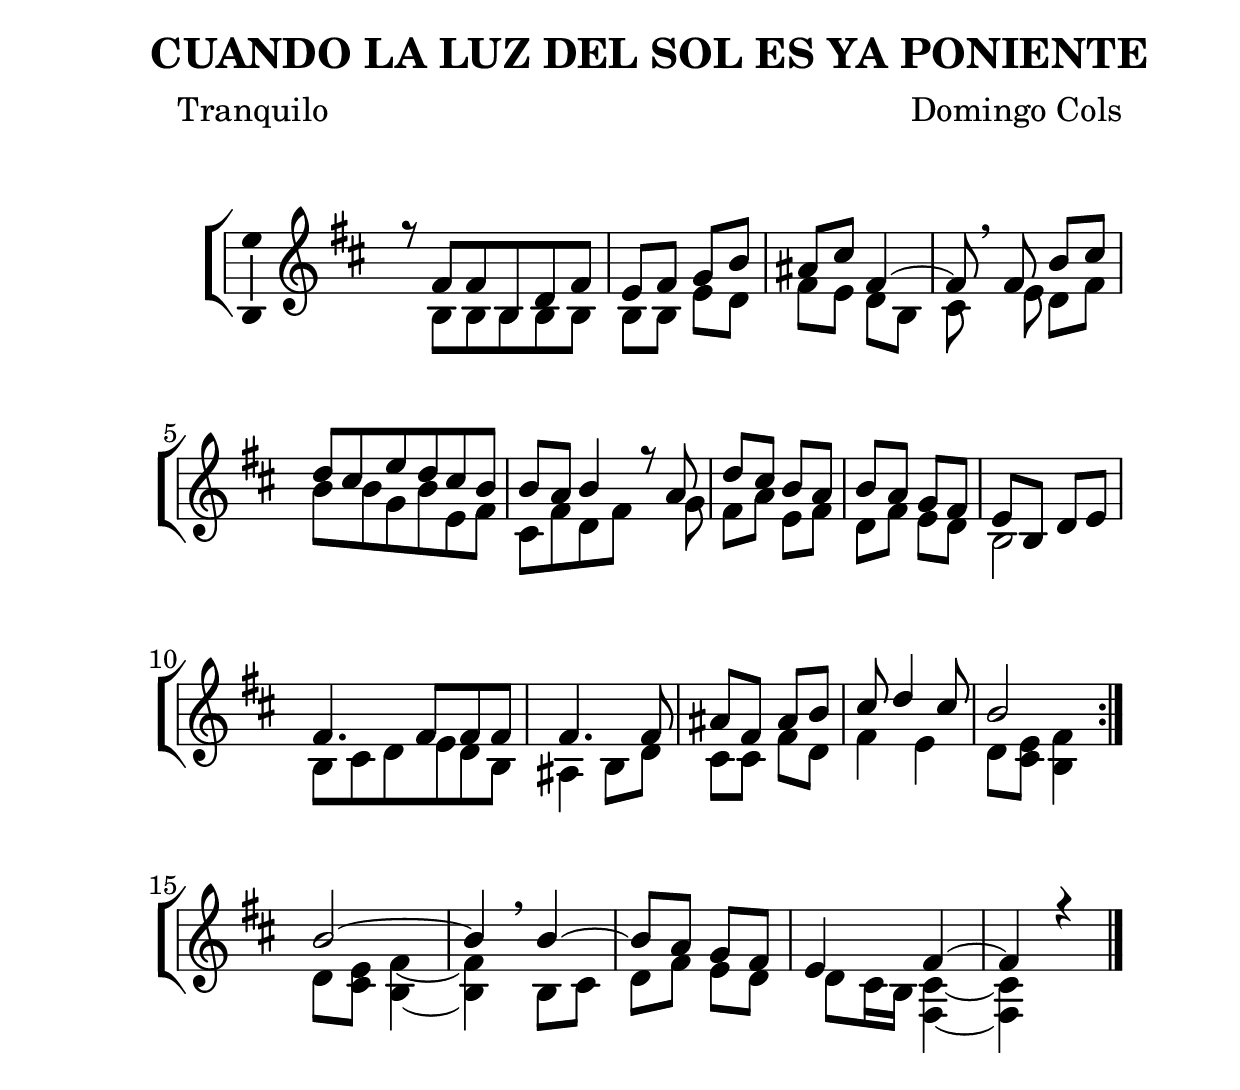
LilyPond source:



%versión de lilypond para la que se ha escrito esta partitura:
\version "2.16.0"

	%Tamaño papel
	#(set-default-paper-size "a4")
	%Tamaño partitura
	#(set-global-staff-size 29)
	%No responde al pulsar sobre una nota
	#(ly:set-option 'point-and-click #f)

%parámetros del encabezamiento:
\header {
	%title = "CUANDO LA LUZ DEL SOL ES YA PONIENTE"
	title = \markup{\fontsize #-2 "CUANDO LA LUZ DEL SOL ES YA PONIENTE"}
	subtitle = ""
	composer = "Domingo Cols"
	poet = "Tranquilo"
	meter = ""
	arranger = ""
%	tagline="Monasterio de la Madre de Dios. Buenafuente del Sistal."
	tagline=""
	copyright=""
	tiempo = ""
	usos = ""
	letra = "Cuando la luz del sol es ya poniente, gracias, Señor, es nuestra melodía; recibe, como ofrenda, amablemente, nuestro dolor, trabajo y alegría. Si poco fue el amor en nuestro empeño de darle vida al día que fenece, convierta en realidad lo que fue un sueño tu gran amor que todo lo engrandece. Tu cruz, Señor, redime nuestra suerte de pecadora en justa, e ilumina la senda de la vida y de la muerte del hombre que en la fe lucha y camina. Jesús, Hijo del Padre, cuando avanza la noche oscura sobre nuestro día, concédenos la paz y la esperanza de esperar cada noche tu gran día. Amén."
	}

%parámetros asociados al papel:
\paper  {
	oddHeaderMarkup = \markup {\fill-line { \on-the-fly #not-first-page \fromproperty #'header:title \on-the-fly #not-first-page \fromproperty #'header:composer }}
	evenHeaderMarkup = \markup {\fill-line { \fromproperty #'header:composer \fromproperty #'header:title }}
	#(set-paper-size "a4")
	print-page-number = ##f
	first-page-number = 1
	print-first-page-number = ##f
%	head-separation = 3.0 \cm
	top-margin = 2.0 \cm
	bottom-margin = 0.0\cm
%%%	bottom-margin = -2.0\cm
	left-margin = 3.0 \cm
	line-width = 16.0 \cm
	indent = 8\mm
	interscoreline = 2.\mm
	between-system-space = 15\mm
%	para que las partituras no llenen la hoja:
	ragged-bottom = ##t
%	idem para la última hoja:
	ragged-last-bottom = ##f
%	para que las partituras llenen el ancho del papel:
	ragged-last = ##f
	after-title-space = 2.5 \cm
%page-count=1
%system-count=6

	%Flexible Vertical Spacing
%	markup-markup-spacing =
%	#'((basic-distance . 15) (minimum-distance . 15) (padding . 3))
	markup-system-spacing =
	#'((basic-distance . 15) (minimum-distance . 15) (padding . 3))
	system-system-spacing =
	#'((basic-distance . 15) (minimum-distance . 15) (padding . 3))
	score-system-spacing =
	#'((basic-distance . 15) (minimum-distance . 15) (padding . 5))
%	top-system-spacing = % header
%	#'((basic-distance . 8) (minimum-distance . 0) (padding . 0))
%	top-markup-spacing =
%	#'((basic-distance . 20) (minimum-distance . 20) (padding . 0))
	last-bottom-spacing = % footer
	#'((basic-distance . 5) (minimum-distance . 5) (padding . 0))
%	score-markup-spacing =
%	#'((basic-distance . 16) (minimum-distance . 13) (padding . 0))

	}


%para incluir divisiones gregorianas
%\include "gregorian.ly"
%Ojo. Incluir este fichero implica desactivar la sentencia ragged-last = ##f
%Es decir, deja de justificar las partituras a la derecha


%parámetros que afectan a toda la partitura:
global =  {
	%clave de sol (G):
	\clef G
	%armadura:
%%%	\transpose a b
	\key d \major
	\tempo 4=100
	\set Score.tempoHideNote = ##t

%Elimino los tempo que se van alternando:
\override Staff.TimeSignature #'stencil = ##f

	}


melodia =
%%%	\transpose a b
{
	\relative c' {

\compoundMeter #'((3 4) (2 4))

<<
{
\voiceOne
\stemUp

\time 3/4
r8 fis8 fis b, d fis
\time 2/4
e8 fis g b
ais8 cis fis,4~
fis8 \breathe fis b cis
\time 3/4
d8 cis e d cis b
b8 a b4 r8 a8
\time 2/4
d8 cis b a
b8 a g fis
e8 b d e
\time 3/4
fis4. fis8 fis fis
\time 2/4
fis4. fis8
ais8 fis ais b
cis8 d4 cis8
b2

\bar ":|"
\break

b2~
b4 \breathe b4~
b8 a g fis
e4 fis~
fis4 r4

}
\new Voice {
\voiceTwo
\stemDown

\time 3/4
s8 b,8 b b b b
\time 2/4
b8 b e d
fis8 e d b
cis8 \noBeam e d fis
\time 3/4
b8 b g b e, fis
cis8 fis d fis s8 g8
\time 2/4
fis8 a e fis
d8 fis e d
b2
\time 3/4
b8 cis d e d b
\time 2/4
ais4 b8 d
cis8 cis fis d
fis4 e
d8 <e cis> <b fis'>4

%\bar ":|"

d8 <e cis> <b fis'>4~
<b fis'>4 b8 cis
d8 fis e d
d8 cis16 b <cis fis,>4~
<cis fis,>4 s4

}
>>

\bar "|."
}
}


texto = \lyricmode {
\set stanza =#"1. " Cuan -- do la luz del sol es ya po -- nien -- _ te, __
gra -- cias, Se -- ñor, es nues -- tra me -- lo -- dí -- _ a;
re -- ci -- be, co -- mo~o -- fren -- da,~a -- ma -- ble -- men -- _ _ _ te,
nues -- tro do -- lor, tra -- ba -- jo y~a -- le -- grí -- _ _ a.

	}

textodos = \lyricmode {
\set stanza =#"2. " Si po -- co fue~el a -- mor en nues -- tro~em -- pe -- _ ño __
de dar -- le vi -- da~al dí -- a que fe -- ne -- _ ce,
con -- vier -- ta~en rea -- li -- dad lo que fue~un sue -- _ _ _ ño
tu gran a -- mor que to -- do lo~en -- gran -- de -- _ _ ce.

	}

textotres = \lyricmode {
\set stanza =#"3. " Tu cruz, Se -- ñor, re -- di -- me nues -- tra suer -- _ te __
de pe -- ca -- do -- ra~en jus -- ta, e~i -- lu -- mi -- _ na
la sen -- da de la vi -- da~y de la muer -- _ _ _ te
del hom -- bre que~en la fe lu -- cha~y ca -- mi -- _ _ na.

	}

textocuatro = \lyricmode {
\set stanza =#"4. " Je -- sús, Hi -- jo del Pa -- dre, cuan -- do~a -- van -- _ za __
la no -- che~os -- cu -- ra so -- bre nues -- tro dí -- _ a,
con -- cé -- de -- nos la paz y la~es -- pe -- ran -- _ _ _ za
de~es -- pe -- rar ca -- da no -- che tu gran dí -- _ _ a.

A -- _ _ _ _ mén. __ _

	}


vozStaff = \context Voice = vozStaff
\with {\consists "Ambitus_engraver"}
<<
	\set Staff.instrumentName = ""
	\set Staff.shortInstrumentName = ""
	\set Staff.midiInstrument = #"acoustic grand"
	\set Staff.midiMinimumVolume = #0.7
	\set Staff.midiMaximumVolume = #0.9
	\global
	\melodia
	>>


textoStaff = \context Lyrics = textoStaff <<
%	\set vocalName =#"1. "
	\set shortVocalName =#"1. "
	\lyricsto vozStaff \texto
	>>

textodosStaff = \context Lyrics = textodosStaff <<
%	\set vocalName =#"2. "
	\set shortVocalName =#"2. "
	\lyricsto vozStaff \textodos
	>>

textotresStaff = \context Lyrics = textotresStaff <<
%	\set vocalName =#"3. "
	\set shortVocalName =#"3. "
	\lyricsto vozStaff \textotres
	>>

textocuatroStaff = \context Lyrics = textocuatroStaff <<
%	\set vocalName =#"4. "
	\set shortVocalName =#"4. "
	\lyricsto vozStaff \textocuatro
	>>


\book {
	\score {
		\context ChoirStaff {
			\override StaffGroup.SystemStartBracket #'collapse-height = #1
			\override Score.SystemStartBar #'collapse-height = #1
			<<
			\vozStaff
			\textoStaff
			\textodosStaff
			\textotresStaff
			\textocuatroStaff
			>>
		}
		\layout {
	    		\context {
				\Lyrics
				%\override LyricText #'font-size = #2
				}
	   		\context {
				\Score
				%\override StaffSymbol #'staff-space = #(magstep +3)
%%%				\override InstrumentName #'X-offset = #1.5
				\override InstrumentName #'X-offset = #3.5
				\override InstrumentName #'font-series = #'bold
				}
%%%			\context {
%%%				\Staff
%%%				\remove "Time_signature_engraver"
%%%				\override BarLine #'transparent = ##t
%%%				}
			}
		}
	\score {
		\context ChoirStaff {
			\override StaffGroup.SystemStartBracket #'collapse-height = #1
			\override Score.SystemStartBar #'collapse-height = #1
			<<
			\vozStaff
			>>
		}
		\midi {
	  		\context {
	  			\Score
				tempoWholesPerMinute = #(ly:make-moment 70 4)
				}
			}
		}
}


